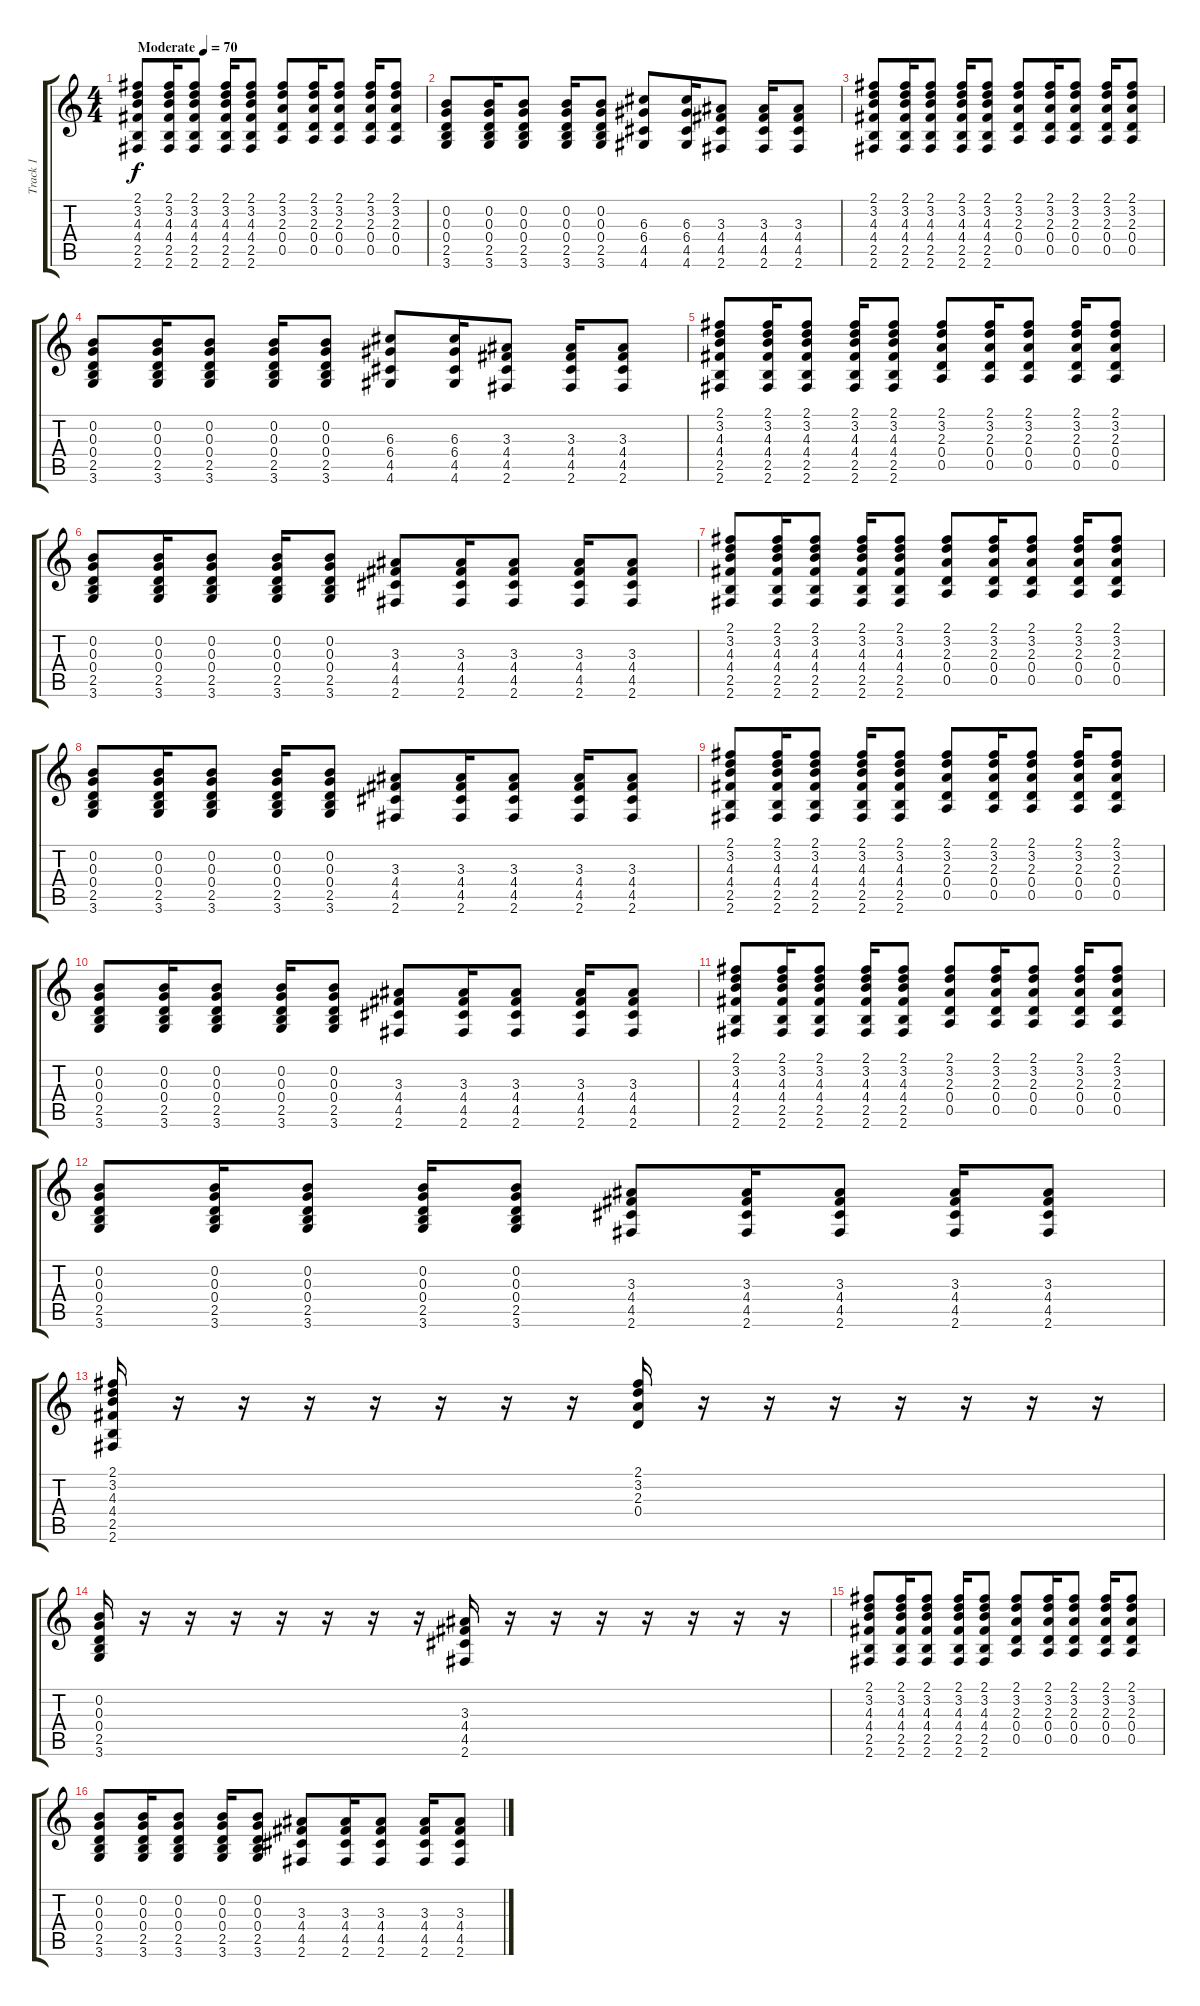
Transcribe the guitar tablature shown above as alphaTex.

\track ("Track 1" "Track 1") {instrument acousticguitarsteel}
\staff {score tabs}
\tuning (E4 B3 G3 D3 A2 E2) {hide}
\ts (4 4)
\tempo (70 "Moderate")
\clef g2
\ks c
(2.1 3.2 4.3 4.4 2.5 2.6).8{dy f instrument acousticguitarsteel} (2.1 3.2 4.3 4.4 2.5 2.6).16 (2.1 3.2 4.3 4.4 2.5 2.6).8 (2.1 3.2 4.3 4.4 2.5 2.6).16 (2.1 3.2 4.3 4.4 2.5 2.6).8 (2.1 3.2 2.3 0.4 0.5).8 (2.1 3.2 2.3 0.4 0.5).16 (2.1 3.2 2.3 0.4 0.5).8 (2.1 3.2 2.3 0.4 0.5).16 (2.1 3.2 2.3 0.4 0.5).8 |
(0.2 0.3 0.4 2.5 3.6).8 (0.2 0.3 0.4 2.5 3.6).16 (0.2 0.3 0.4 2.5 3.6).8 (0.2 0.3 0.4 2.5 3.6).16 (0.2 0.3 0.4 2.5 3.6).8 (6.3 6.4 4.5 4.6).8 (6.3 6.4 4.5 4.6).16 (3.3 4.4 4.5 2.6).8 (3.3 4.4 4.5 2.6).16 (3.3 4.4 4.5 2.6).8 |
(2.1 3.2 4.3 4.4 2.5 2.6).8 (2.1 3.2 4.3 4.4 2.5 2.6).16 (2.1 3.2 4.3 4.4 2.5 2.6).8 (2.1 3.2 4.3 4.4 2.5 2.6).16 (2.1 3.2 4.3 4.4 2.5 2.6).8 (2.1 3.2 2.3 0.4 0.5).8 (2.1 3.2 2.3 0.4 0.5).16 (2.1 3.2 2.3 0.4 0.5).8 (2.1 3.2 2.3 0.4 0.5).16 (2.1 3.2 2.3 0.4 0.5).8 |
(0.2 0.3 0.4 2.5 3.6).8 (0.2 0.3 0.4 2.5 3.6).16 (0.2 0.3 0.4 2.5 3.6).8 (0.2 0.3 0.4 2.5 3.6).16 (0.2 0.3 0.4 2.5 3.6).8 (6.3 6.4 4.5 4.6).8 (6.3 6.4 4.5 4.6).16 (3.3 4.4 4.5 2.6).8 (3.3 4.4 4.5 2.6).16 (3.3 4.4 4.5 2.6).8 |
(2.1 3.2 4.3 4.4 2.5 2.6).8 (2.1 3.2 4.3 4.4 2.5 2.6).16 (2.1 3.2 4.3 4.4 2.5 2.6).8 (2.1 3.2 4.3 4.4 2.5 2.6).16 (2.1 3.2 4.3 4.4 2.5 2.6).8 (2.1 3.2 2.3 0.4 0.5).8 (2.1 3.2 2.3 0.4 0.5).16 (2.1 3.2 2.3 0.4 0.5).8 (2.1 3.2 2.3 0.4 0.5).16 (2.1 3.2 2.3 0.4 0.5).8 |
(0.2 0.3 0.4 2.5 3.6).8 (0.2 0.3 0.4 2.5 3.6).16 (0.2 0.3 0.4 2.5 3.6).8 (0.2 0.3 0.4 2.5 3.6).16 (0.2 0.3 0.4 2.5 3.6).8 (3.3 4.4 4.5 2.6).8 (3.3 4.4 4.5 2.6).16 (3.3 4.4 4.5 2.6).8 (3.3 4.4 4.5 2.6).16 (3.3 4.4 4.5 2.6).8 |
(2.1 3.2 4.3 4.4 2.5 2.6).8 (2.1 3.2 4.3 4.4 2.5 2.6).16 (2.1 3.2 4.3 4.4 2.5 2.6).8 (2.1 3.2 4.3 4.4 2.5 2.6).16 (2.1 3.2 4.3 4.4 2.5 2.6).8 (2.1 3.2 2.3 0.4 0.5).8 (2.1 3.2 2.3 0.4 0.5).16 (2.1 3.2 2.3 0.4 0.5).8 (2.1 3.2 2.3 0.4 0.5).16 (2.1 3.2 2.3 0.4 0.5).8 |
(0.2 0.3 0.4 2.5 3.6).8 (0.2 0.3 0.4 2.5 3.6).16 (0.2 0.3 0.4 2.5 3.6).8 (0.2 0.3 0.4 2.5 3.6).16 (0.2 0.3 0.4 2.5 3.6).8 (3.3 4.4 4.5 2.6).8 (3.3 4.4 4.5 2.6).16 (3.3 4.4 4.5 2.6).8 (3.3 4.4 4.5 2.6).16 (3.3 4.4 4.5 2.6).8 |
(2.1 3.2 4.3 4.4 2.5 2.6).8 (2.1 3.2 4.3 4.4 2.5 2.6).16 (2.1 3.2 4.3 4.4 2.5 2.6).8 (2.1 3.2 4.3 4.4 2.5 2.6).16 (2.1 3.2 4.3 4.4 2.5 2.6).8 (2.1 3.2 2.3 0.4 0.5).8 (2.1 3.2 2.3 0.4 0.5).16 (2.1 3.2 2.3 0.4 0.5).8 (2.1 3.2 2.3 0.4 0.5).16 (2.1 3.2 2.3 0.4 0.5).8 |
(0.2 0.3 0.4 2.5 3.6).8 (0.2 0.3 0.4 2.5 3.6).16 (0.2 0.3 0.4 2.5 3.6).8 (0.2 0.3 0.4 2.5 3.6).16 (0.2 0.3 0.4 2.5 3.6).8 (3.3 4.4 4.5 2.6).8 (3.3 4.4 4.5 2.6).16 (3.3 4.4 4.5 2.6).8 (3.3 4.4 4.5 2.6).16 (3.3 4.4 4.5 2.6).8 |
(2.1 3.2 4.3 4.4 2.5 2.6).8 (2.1 3.2 4.3 4.4 2.5 2.6).16 (2.1 3.2 4.3 4.4 2.5 2.6).8 (2.1 3.2 4.3 4.4 2.5 2.6).16 (2.1 3.2 4.3 4.4 2.5 2.6).8 (2.1 3.2 2.3 0.4 0.5).8 (2.1 3.2 2.3 0.4 0.5).16 (2.1 3.2 2.3 0.4 0.5).8 (2.1 3.2 2.3 0.4 0.5).16 (2.1 3.2 2.3 0.4 0.5).8 |
(0.2 0.3 0.4 2.5 3.6).8 (0.2 0.3 0.4 2.5 3.6).16 (0.2 0.3 0.4 2.5 3.6).8 (0.2 0.3 0.4 2.5 3.6).16 (0.2 0.3 0.4 2.5 3.6).8 (3.3 4.4 4.5 2.6).8 (3.3 4.4 4.5 2.6).16 (3.3 4.4 4.5 2.6).8 (3.3 4.4 4.5 2.6).16 (3.3 4.4 4.5 2.6).8 |
(2.1 3.2 4.3 4.4 2.5 2.6).16 r.16 r.16 r.16 r.16 r.16 r.16 r.16 (2.1 3.2 2.3 0.4).16 r.16 r.16 r.16 r.16 r.16 r.16 r.16 |
(0.2 0.3 0.4 2.5 3.6).16 r.16 r.16 r.16 r.16 r.16 r.16 r.16 (3.3 4.4 4.5 2.6).16 r.16 r.16 r.16 r.16 r.16 r.16 r.16 |
(2.1 3.2 4.3 4.4 2.5 2.6).8 (2.1 3.2 4.3 4.4 2.5 2.6).16 (2.1 3.2 4.3 4.4 2.5 2.6).8 (2.1 3.2 4.3 4.4 2.5 2.6).16 (2.1 3.2 4.3 4.4 2.5 2.6).8 (2.1 3.2 2.3 0.4 0.5).8 (2.1 3.2 2.3 0.4 0.5).16 (2.1 3.2 2.3 0.4 0.5).8 (2.1 3.2 2.3 0.4 0.5).16 (2.1 3.2 2.3 0.4 0.5).8 |
(0.2 0.3 0.4 2.5 3.6).8 (0.2 0.3 0.4 2.5 3.6).16 (0.2 0.3 0.4 2.5 3.6).8 (0.2 0.3 0.4 2.5 3.6).16 (0.2 0.3 0.4 2.5 3.6).8 (3.3 4.4 4.5 2.6).8 (3.3 4.4 4.5 2.6).16 (3.3 4.4 4.5 2.6).8 (3.3 4.4 4.5 2.6).16 (3.3 4.4 4.5 2.6).8
